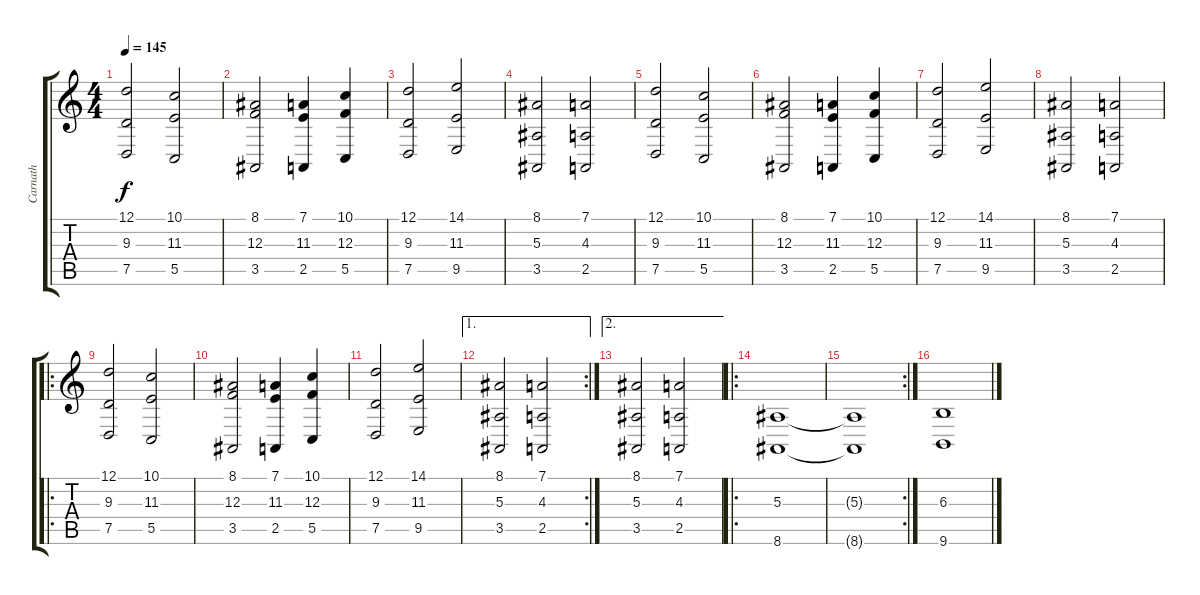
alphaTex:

\track ("Carnath" "Carnath") {instrument stringensemble1}
\staff {score tabs}
\tuning (D4 A3 F3 C3 G2 D2) {hide}
\ts (4 4)
\tempo 145
\clef g2
\ks c
(12.1 9.3 7.5).2{dy f} (10.1 11.3 5.5).2 |
(8.1 12.3 3.5).2 (7.1 11.3 2.5).4 (10.1 12.3 5.5).4 |
(12.1 9.3 7.5).2 (14.1 11.3 9.5).2 |
(8.1 5.3 3.5).2 (7.1 4.3 2.5).2 |
(12.1 9.3 7.5).2 (10.1 11.3 5.5).2 |
(8.1 12.3 3.5).2 (7.1 11.3 2.5).4 (10.1 12.3 5.5).4 |
(12.1 9.3 7.5).2 (14.1 11.3 9.5).2 |
(8.1 5.3 3.5).2 (7.1 4.3 2.5).2 |
\ro
(12.1 9.3 7.5).2 (10.1 11.3 5.5).2 |
(8.1 12.3 3.5).2 (7.1 11.3 2.5).4 (10.1 12.3 5.5).4 |
(12.1 9.3 7.5).2 (14.1 11.3 9.5).2 |
\ae 1
\rc 2
(8.1 5.3 3.5).2 (7.1 4.3 2.5).2 |
\ae 2
(8.1 5.3 3.5).2 (7.1 4.3 2.5).2 |
\ro
(5.3 8.6).1 |
\rc 2
(5.3{t} 8.6{t}).1 |
(6.3 9.6).1
